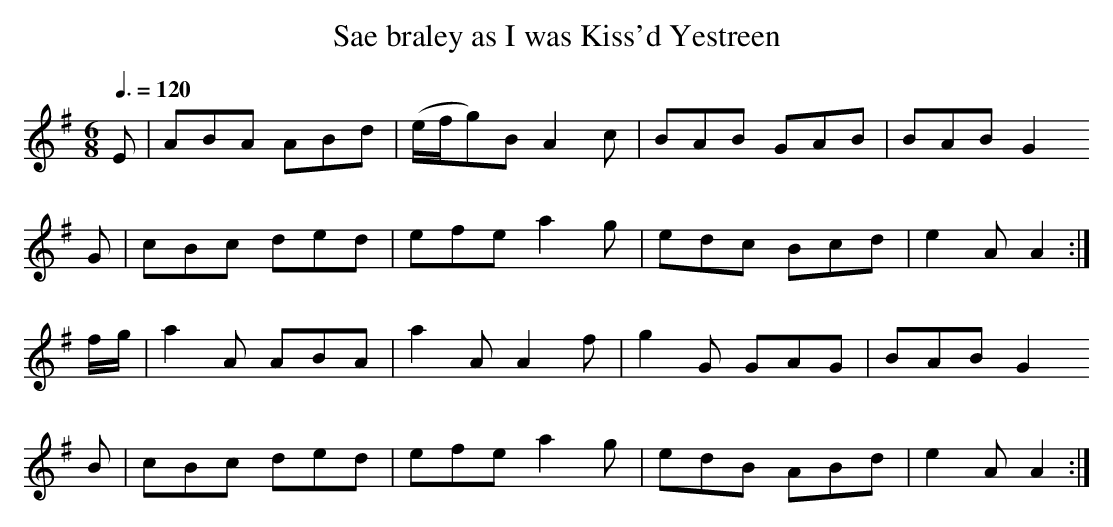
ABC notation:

X:1
T:Sae braley as I was Kiss'd Yestreen
M:6/8
L:1/8
Q:3/8=120
K:A Dorian % Aird has it as mixolydian
E | ABA ABd | (e/f/g)B A2c | BAB GAB | BAB G2
G | cBc ded | efe a2g | edc Bcd | e2A A2 :|
f/g/ | a2A ABA | a2A A2f | g2G GAG | BAB G2
B | cBc ded | efe a2g | edB ABd | e2A A2 :|
